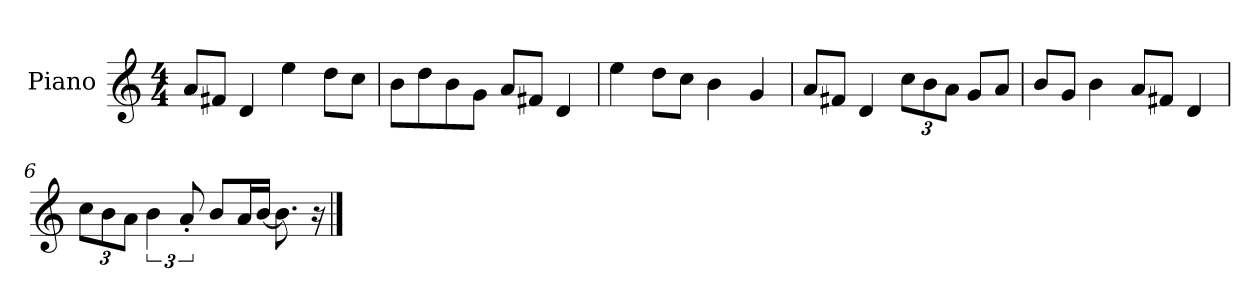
**kern
*part1
*staff1
*I"Piano
*I'P-no
*clefG2
*k[]
*M4/4
*MM90
=1
8a/L
8f#X/J
4d/
4ee\
8dd\L
8cc\J
=2
8b\L
8dd\
8b\
8g\J
8a/L
8f#X/J
4d/
=3
4ee\
8dd\L
8cc\J
4b\
4g/
=4
8a/L
8f#X/J
4d/
*Xbrackettup
12cc\L
12b\
12a\J
8g/L
8a/J
=5
8b/L
8g/J
4b\
8a/L
8f#X/J
4d/
!!LO:LB:g=z
=6
12cc\L
12b\
12a\J
*brackettup
6b\
12a'/
8b/L
16a/L
[16b/JJ
8.b\]
16r
==
*-
